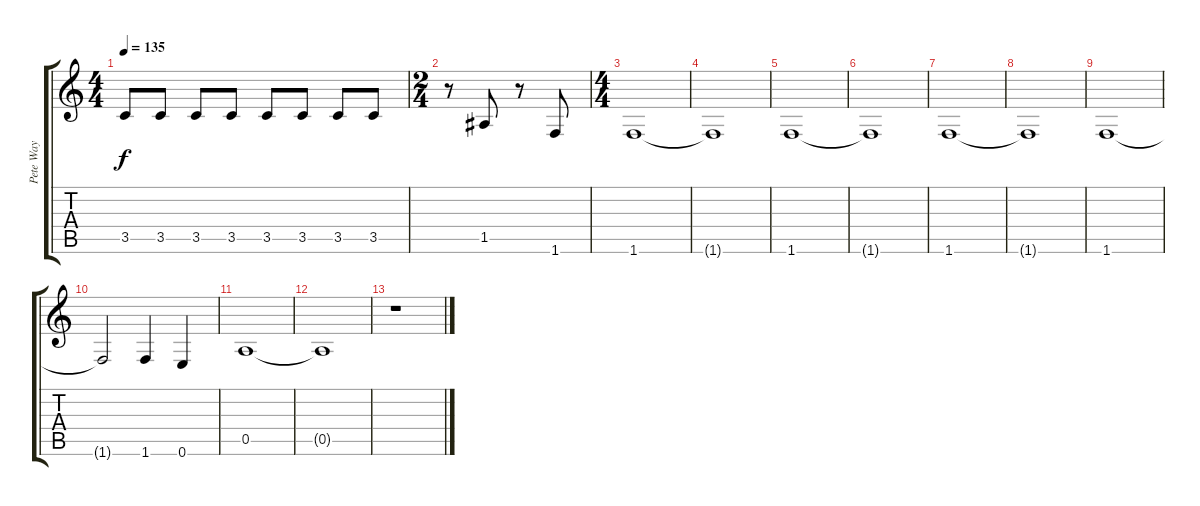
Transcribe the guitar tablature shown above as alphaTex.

\track ("Pete Way" "Pete Way") {instrument electricbassfinger}
\staff {score tabs}
\tuning (E4 B3 G3 D3 A2 E2) {hide}
\ts (4 4)
\tempo 135
\clef g2
\ks c
3.5.8{dy f} 3.5.8 3.5.8 3.5.8 3.5.8 3.5.8 3.5.8 3.5.8 |
\ts (2 4)
r.8 1.5.8 r.8 1.6.8 |
\ts (4 4)
1.6.1 |
1.6{t}.1 |
1.6.1 |
1.6{t}.1 |
1.6.1 |
1.6{t}.1 |
1.6.1 |
1.6{t}.2 1.6.4 0.6.4 |
0.5.1 |
0.5{t}.1 |
r.1
